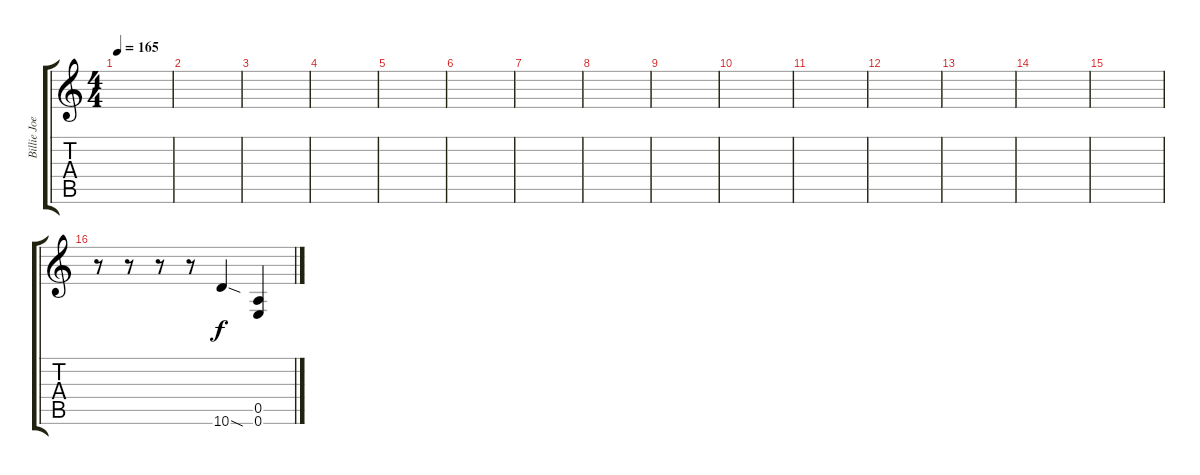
\track ("Billie Joe Armstrong" "Billie Joe") {instrument overdrivenguitar}
\staff {score tabs}
\tuning (E4 B3 G3 D3 A2 E2) {hide}
\ts (4 4)
\tempo 165
\clef g2
\ks c
|
|
|
|
|
|
|
|
|
|
|
|
|
|
|
r.8 r.8 r.8 r.8 10.6{sod}.4{volume 15} (0.5 0.6).4
